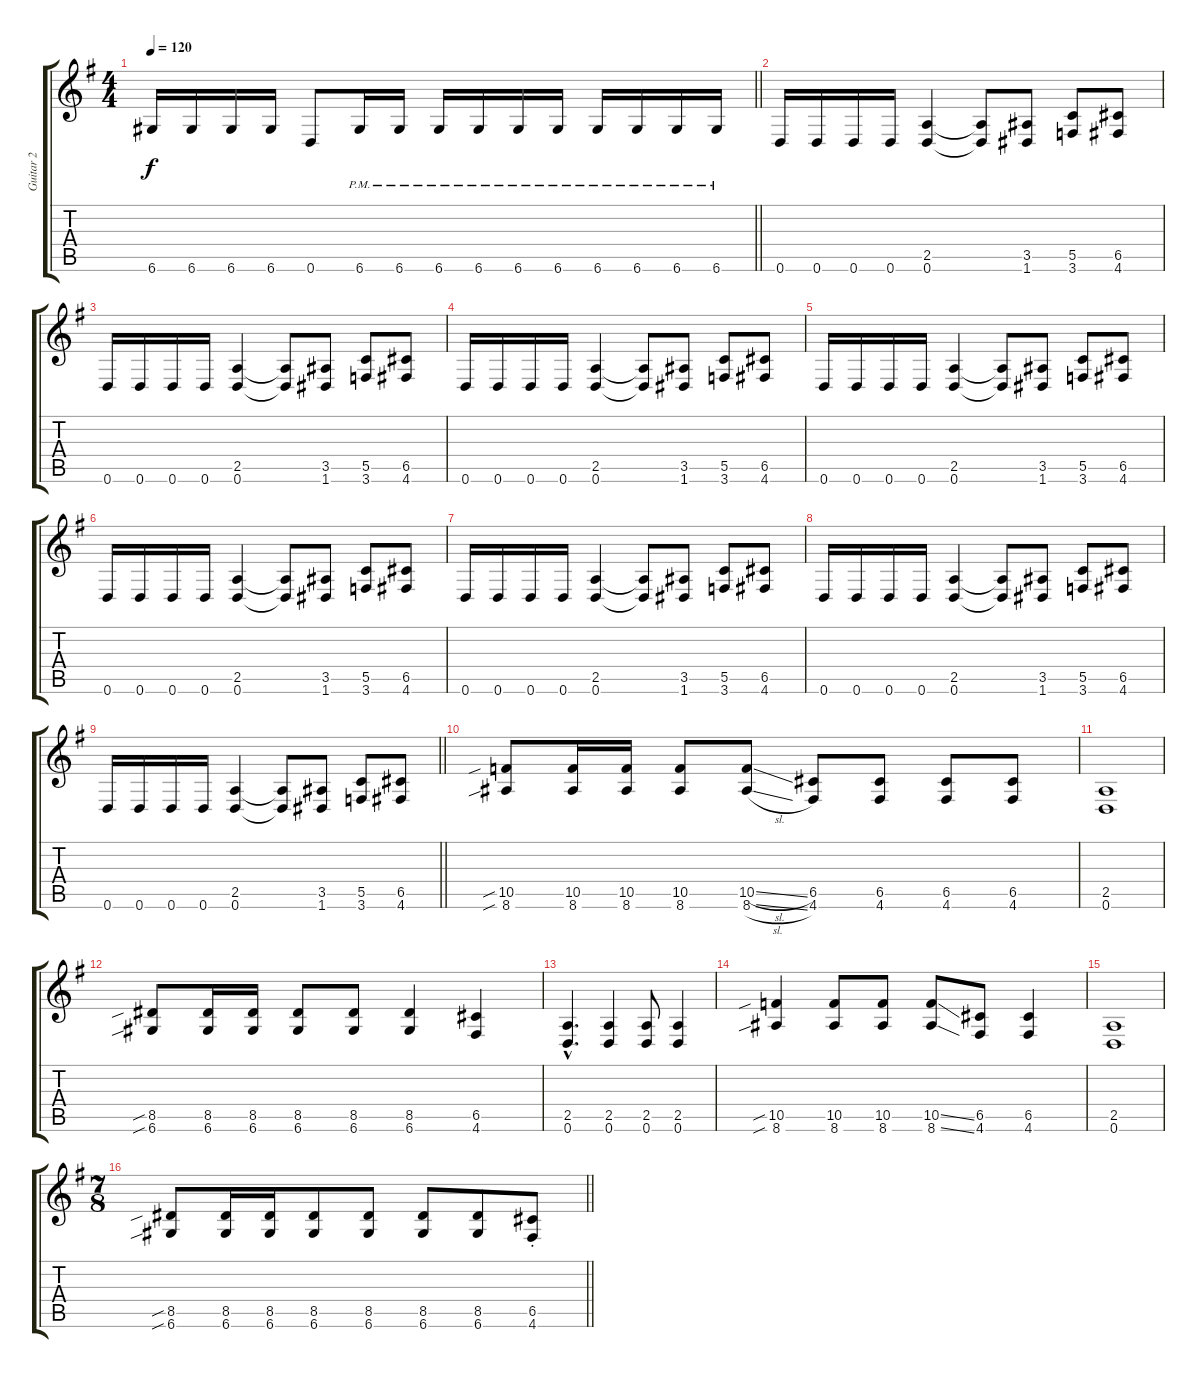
\track ("Guitar 2" "Guitar 2") {instrument overdrivenguitar}
\staff {score tabs}
\tuning (D4 A3 F3 C3 G2 D2) {hide}
\ts (4 4)
\tempo 120
\clef g2
\barLineRight lightlight
\ks eminor
6.6.16{dy f} 6.6.16 6.6.16 6.6.16 0.6.8 6.6{pm}.16 6.6{pm}.16 6.6{pm}.16 6.6{pm}.16 6.6{pm}.16 6.6{pm}.16 6.6{pm}.16 6.6{pm}.16 6.6{pm}.16 6.6{pm}.16 |
0.6.16 0.6.16 0.6.16 0.6.16 (2.5 0.6).4 (2.5{t} 0.6{t}).8 (3.5 1.6).8 (5.5 3.6).8 (6.5 4.6).8 |
0.6.16 0.6.16 0.6.16 0.6.16 (2.5 0.6).4 (2.5{t} 0.6{t}).8 (3.5 1.6).8 (5.5 3.6).8 (6.5 4.6).8 |
0.6.16 0.6.16 0.6.16 0.6.16 (2.5 0.6).4 (2.5{t} 0.6{t}).8 (3.5 1.6).8 (5.5 3.6).8 (6.5 4.6).8 |
0.6.16 0.6.16 0.6.16 0.6.16 (2.5 0.6).4 (2.5{t} 0.6{t}).8 (3.5 1.6).8 (5.5 3.6).8 (6.5 4.6).8 |
0.6.16 0.6.16 0.6.16 0.6.16 (2.5 0.6).4 (2.5{t} 0.6{t}).8 (3.5 1.6).8 (5.5 3.6).8 (6.5 4.6).8 |
0.6.16 0.6.16 0.6.16 0.6.16 (2.5 0.6).4 (2.5{t} 0.6{t}).8 (3.5 1.6).8 (5.5 3.6).8 (6.5 4.6).8 |
0.6.16 0.6.16 0.6.16 0.6.16 (2.5 0.6).4 (2.5{t} 0.6{t}).8 (3.5 1.6).8 (5.5 3.6).8 (6.5 4.6).8 |
\barLineRight lightlight
0.6.16 0.6.16 0.6.16 0.6.16 (2.5 0.6).4 (2.5{t} 0.6{t}).8 (3.5 1.6).8 (5.5 3.6).8 (6.5 4.6).8 |
(10.5{sib} 8.6{sib}).8 (10.5 8.6).16 (10.5 8.6).16 (10.5 8.6).8 (10.5{sl} 8.6{sl}).8 (6.5 4.6).8 (6.5 4.6).8 (6.5 4.6).8 (6.5 4.6).8 |
(2.5 0.6).1 |
(8.5{sib} 6.6{sib}).8 (8.5 6.6).16 (8.5 6.6).16 (8.5 6.6).8 (8.5 6.6).8 (8.5 6.6).4 (6.5 4.6).4 |
(2.5{hac} 0.6{hac}).4{d} (2.5 0.6).4 (2.5 0.6).8 (2.5 0.6).4 |
(10.5{sib} 8.6{sib}).4 (10.5 8.6).8 (10.5 8.6).8 (10.5{ss} 8.6{ss}).8 (6.5 4.6).8 (6.5 4.6).4 |
(2.5 0.6).1 |
\ts (7 8)
\barLineRight lightlight
(8.5{sib} 6.6{sib}).8 (8.5 6.6).16 (8.5 6.6).16 (8.5 6.6).8 (8.5 6.6).8 (8.5 6.6).8 (8.5 6.6).8 (6.5{st} 4.6{st}).8
